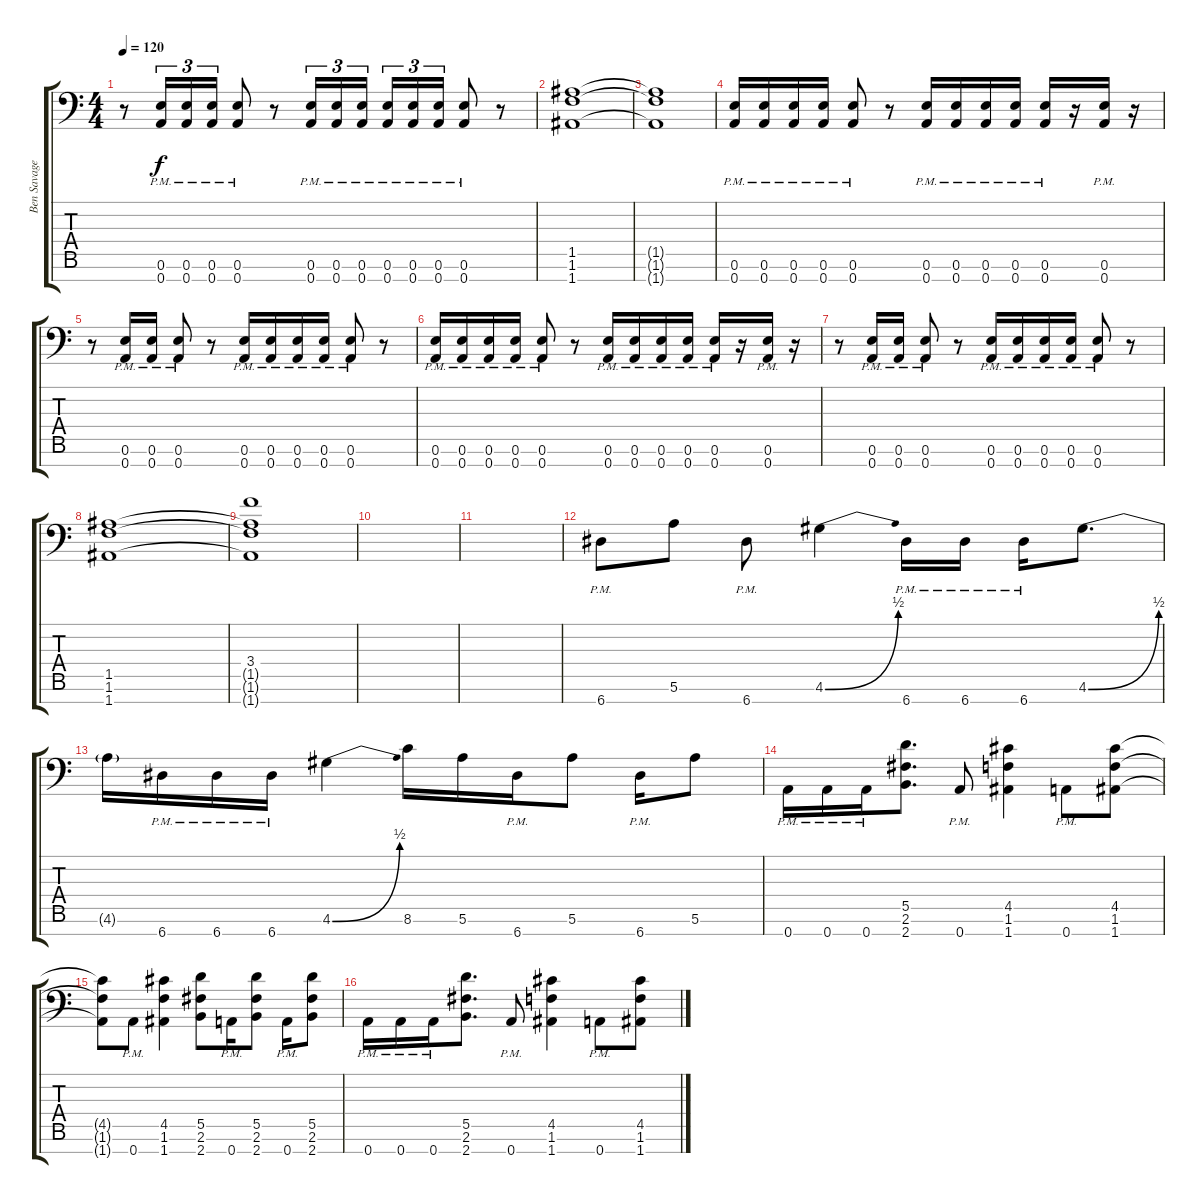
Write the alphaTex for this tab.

\track ("Ben Savage" "Ben Savage") {instrument distortionguitar}
\staff {score tabs}
\tuning (E4 B3 G3 D3 A2 E2 A1) {hide}
\ts (4 4)
\tempo 120
\clef f4
\ks c
r.8{dy f} (0.6{pm} 0.7{pm}).16{tu (3 2)} (0.6{pm} 0.7{pm}).16{tu (3 2)} (0.6{pm} 0.7{pm}).16{tu (3 2)} (0.6{pm} 0.7{pm}).8 r.8 (0.6{pm} 0.7{pm}).16{tu (3 2)} (0.6{pm} 0.7{pm}).16{tu (3 2)} (0.6{pm} 0.7{pm}).16{tu (3 2) beam splitsecondary} (0.6{pm} 0.7{pm}).16{tu (3 2)} (0.6{pm} 0.7{pm}).16{tu (3 2)} (0.6{pm} 0.7{pm}).16{tu (3 2)} (0.6{pm} 0.7{pm}).8 r.8 |
(1.5 1.6 1.7).1 |
(1.5{t} 1.6{t} 1.7{t}).1 |
(0.6{pm} 0.7{pm}).16 (0.6{pm} 0.7{pm}).16 (0.6{pm} 0.7{pm}).16 (0.6{pm} 0.7{pm}).16 (0.6{pm} 0.7{pm}).8 r.8 (0.6{pm} 0.7{pm}).16 (0.6{pm} 0.7{pm}).16 (0.6{pm} 0.7{pm}).16 (0.6{pm} 0.7{pm}).16 (0.6{pm} 0.7{pm}).16 r.16 (0.6{pm} 0.7{pm}).16 r.16 |
r.8 (0.6{pm} 0.7{pm}).16 (0.6{pm} 0.7{pm}).16 (0.6{pm} 0.7{pm}).8 r.8 (0.6{pm} 0.7{pm}).16 (0.6{pm} 0.7{pm}).16 (0.6{pm} 0.7{pm}).16 (0.6{pm} 0.7{pm}).16 (0.6{pm} 0.7{pm}).8 r.8 |
(0.6{pm} 0.7{pm}).16 (0.6{pm} 0.7{pm}).16 (0.6{pm} 0.7{pm}).16 (0.6{pm} 0.7{pm}).16 (0.6{pm} 0.7{pm}).8 r.8 (0.6{pm} 0.7{pm}).16 (0.6{pm} 0.7{pm}).16 (0.6{pm} 0.7{pm}).16 (0.6{pm} 0.7{pm}).16 (0.6{pm} 0.7{pm}).16 r.16 (0.6{pm} 0.7{pm}).16 r.16 |
r.8 (0.6{pm} 0.7{pm}).16 (0.6{pm} 0.7{pm}).16 (0.6{pm} 0.7{pm}).8 r.8 (0.6{pm} 0.7{pm}).16 (0.6{pm} 0.7{pm}).16 (0.6{pm} 0.7{pm}).16 (0.6{pm} 0.7{pm}).16 (0.6{pm} 0.7{pm}).8 r.8 |
(1.5 1.6 1.7).1 |
(3.4 1.5{t} 1.6{t} 1.7{t}).1 |
|
|
6.7{pm}.8 5.6.8 6.7{pm}.8 4.6{be (bend 0 0 60 2)}.4 6.7{pm}.16 6.7{pm}.16 6.7{pm}.16 4.6{be (bend 0 0 60 2)}.8{d} |
4.6{t}.16 6.7{pm}.16 6.7{pm}.16 6.7{pm}.16 4.6{be (bend 0 0 60 2)}.4 8.6.16 5.6.16 6.7{pm}.16 5.6.8 6.7{pm}.16 5.6.8 |
0.7{pm}.16 0.7{pm}.16 0.7{pm}.16 (5.5 2.6 2.7).8{d} 0.7{pm}.8 (4.5 1.6 1.7).4 0.7{pm}.8 (4.5 1.6 1.7).8 |
(4.5{t} 1.6{t} 1.7{t}).8 0.7{pm}.8 (4.5 1.6 1.7).4 (5.5 2.6 2.7).8 0.7{pm}.16 (5.5 2.6 2.7).8 0.7{pm}.16 (5.5 2.6 2.7).8 |
0.7{pm}.16 0.7{pm}.16 0.7{pm}.16 (5.5 2.6 2.7).8{d} 0.7{pm}.8 (4.5 1.6 1.7).4 0.7{pm}.8 (4.5 1.6 1.7).8
